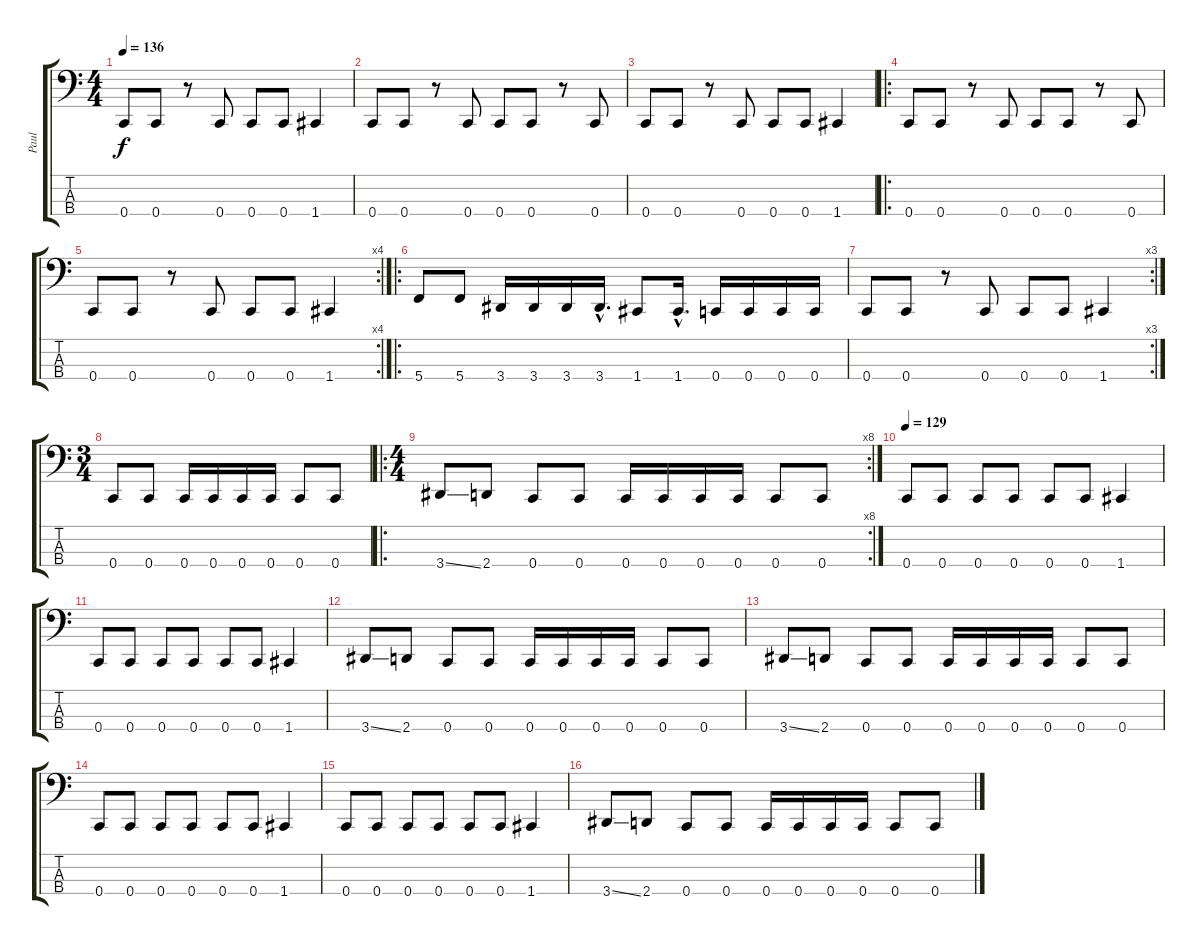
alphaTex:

\track ("Paul" "Paul") {instrument electricbasspick}
\staff {score tabs}
\tuning (F2 C2 G1 C1) {hide}
\ts (4 4)
\tempo 136
\clef f4
\ks c
0.4.8{dy f} 0.4.8 r.8 0.4.8 0.4.8 0.4.8 1.4.4 |
0.4.8 0.4.8 r.8 0.4.8 0.4.8 0.4.8 r.8 0.4.8 |
0.4.8 0.4.8 r.8 0.4.8 0.4.8 0.4.8 1.4.4 |
\ro
0.4.8 0.4.8 r.8 0.4.8 0.4.8 0.4.8 r.8 0.4.8 |
\rc 4
0.4.8 0.4.8 r.8 0.4.8 0.4.8 0.4.8 1.4.4 |
\ro
5.4.8 5.4.8 3.4.16 3.4.16 3.4.16 3.4{hac}.16{d} 1.4.8 1.4{hac}.16{d} 0.4.16 0.4.16 0.4.16 0.4.16 |
\rc 3
0.4.8 0.4.8 r.8 0.4.8 0.4.8 0.4.8 1.4.4 |
\ts (3 4)
0.4.8 0.4.8 0.4.16 0.4.16 0.4.16 0.4.16 0.4.8 0.4.8 |
\ro
\rc 8
\ts (4 4)
3.4{ss}.8 2.4.8 0.4.8 0.4.8 0.4.16 0.4.16 0.4.16 0.4.16 0.4.8 0.4.8 |
\tempo 129
0.4.8 0.4.8 0.4.8 0.4.8 0.4.8 0.4.8 1.4.4 |
0.4.8 0.4.8 0.4.8 0.4.8 0.4.8 0.4.8 1.4.4 |
3.4{ss}.8 2.4.8 0.4.8 0.4.8 0.4.16 0.4.16 0.4.16 0.4.16 0.4.8 0.4.8 |
3.4{ss}.8 2.4.8 0.4.8 0.4.8 0.4.16 0.4.16 0.4.16 0.4.16 0.4.8 0.4.8 |
0.4.8 0.4.8 0.4.8 0.4.8 0.4.8 0.4.8 1.4.4 |
0.4.8 0.4.8 0.4.8 0.4.8 0.4.8 0.4.8 1.4.4 |
3.4{ss}.8 2.4.8 0.4.8 0.4.8 0.4.16 0.4.16 0.4.16 0.4.16 0.4.8 0.4.8
